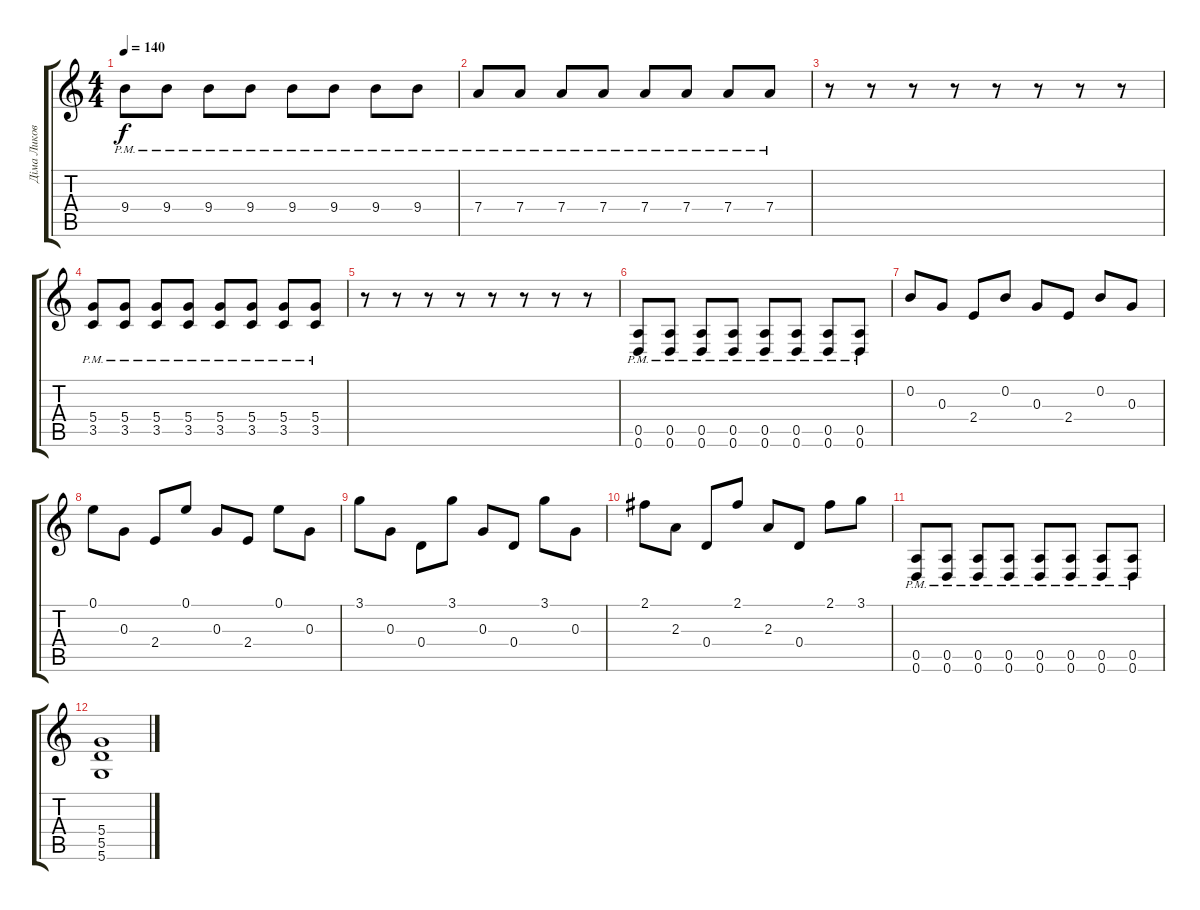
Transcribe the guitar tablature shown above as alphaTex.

\track ("Діма Ликов" "Діма Ликов") {instrument electricguitarclean}
\staff {score tabs}
\tuning (E4 B3 G3 D3 A2 D2) {hide}
\ts (4 4)
\tempo 140
\clef g2
\ks c
9.4{pm}.8{dy f} 9.4{pm}.8 9.4{pm}.8 9.4{pm}.8 9.4{pm}.8 9.4{pm}.8 9.4{pm}.8 9.4{pm}.8 |
7.4{pm}.8 7.4{pm}.8 7.4{pm}.8 7.4{pm}.8 7.4{pm}.8 7.4{pm}.8 7.4{pm}.8 7.4{pm}.8 |
r.8 r.8 r.8 r.8 r.8 r.8 r.8 r.8 |
(5.4{pm} 3.5{pm}).8 (5.4{pm} 3.5{pm}).8 (5.4{pm} 3.5{pm}).8 (5.4{pm} 3.5{pm}).8 (5.4{pm} 3.5{pm}).8 (5.4{pm} 3.5{pm}).8 (5.4{pm} 3.5{pm}).8 (5.4{pm} 3.5{pm}).8 |
r.8 r.8 r.8 r.8 r.8 r.8 r.8 r.8 |
(0.5{pm} 0.6{pm}).8 (0.5{pm} 0.6{pm}).8 (0.5{pm} 0.6{pm}).8 (0.5{pm} 0.6{pm}).8 (0.5{pm} 0.6{pm}).8 (0.5{pm} 0.6{pm}).8 (0.5{pm} 0.6{pm}).8 (0.5{pm} 0.6{pm}).8 |
0.2.8 0.3.8 2.4.8 0.2.8 0.3.8 2.4.8 0.2.8 0.3.8 |
0.1.8 0.3.8 2.4.8 0.1.8 0.3.8 2.4.8 0.1.8 0.3.8 |
3.1.8 0.3.8 0.4.8 3.1.8 0.3.8 0.4.8 3.1.8 0.3.8 |
2.1.8 2.3.8 0.4.8 2.1.8 2.3.8 0.4.8 2.1.8 3.1.8 |
(0.5{pm} 0.6{pm}).8 (0.5{pm} 0.6{pm}).8 (0.5{pm} 0.6{pm}).8 (0.5{pm} 0.6{pm}).8 (0.5{pm} 0.6{pm}).8 (0.5{pm} 0.6{pm}).8 (0.5{pm} 0.6{pm}).8 (0.5{pm} 0.6{pm}).8 |
(5.4 5.5 5.6).1
